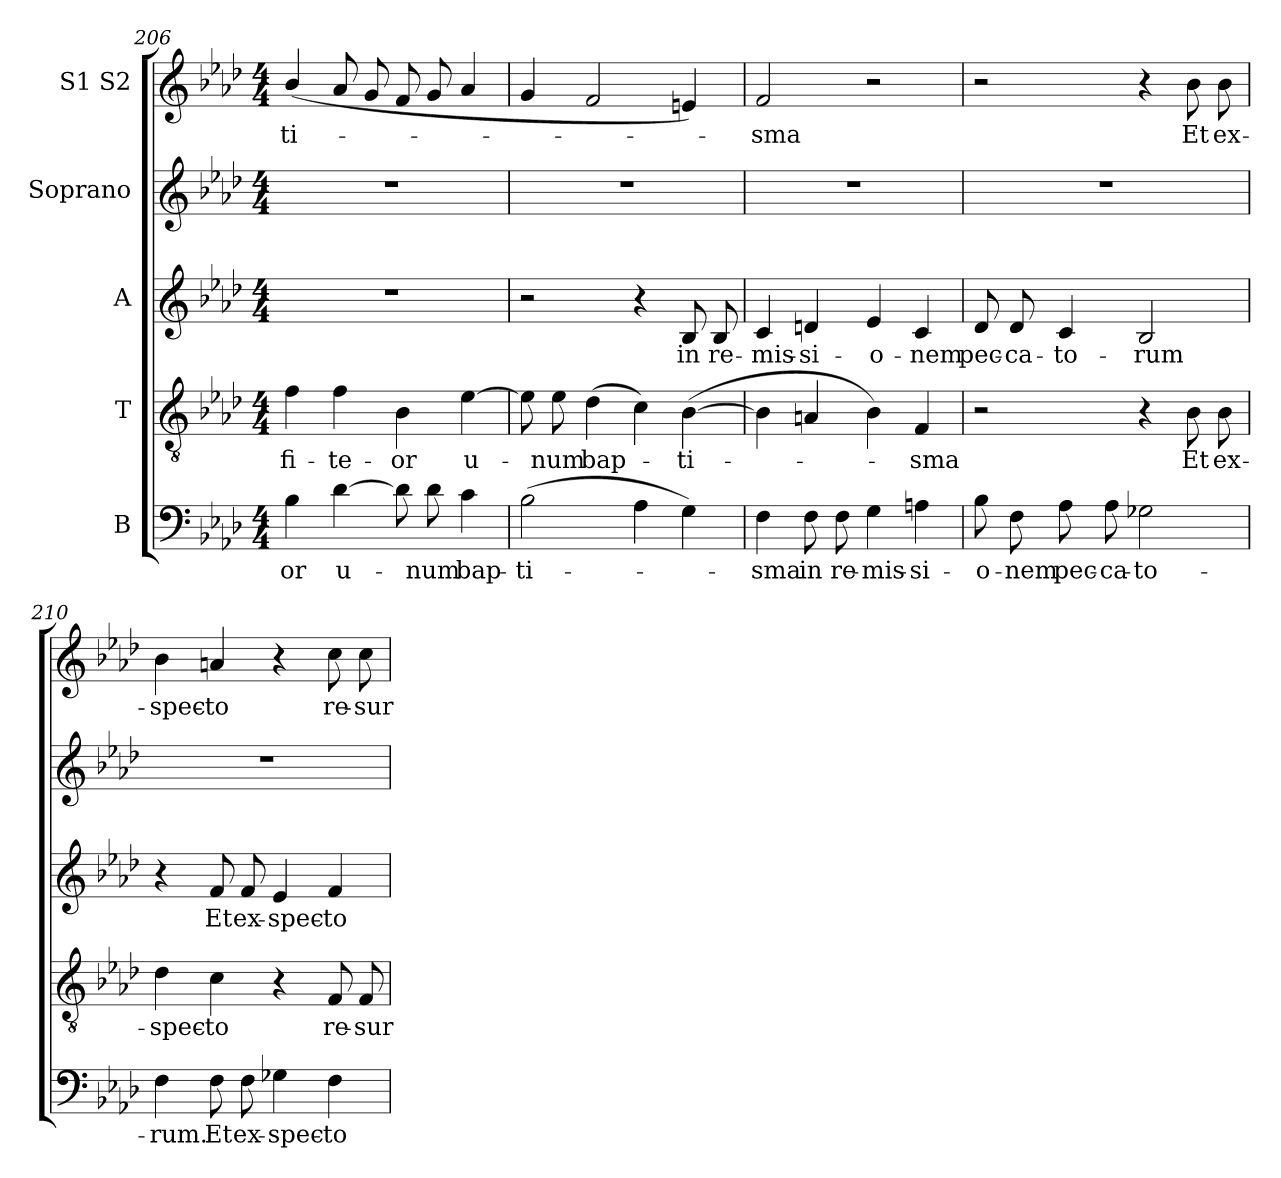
**kern	**text	**kern	**text	**kern	**text	**kern	**kern	**text
*part5	*part5	*part4	*part4	*part3	*part3	*part2	*part1	*part1
*staff5	*staff5	*staff4	*staff4	*staff3	*staff3	*staff2	*staff1	*staff1
*I"B	*	*I"T	*	*I"A	*	*I"Soprano	*I"S1 S2	*
*clefF4	*	*clefGv2	*	*clefG2	*	*clefG2	*clefG2	*
*	*	*ITrd7c12	*	*	*	*	*	*
*k[b-e-a-d-]	*	*k[b-e-a-d-]	*	*k[b-e-a-d-]	*	*k[b-e-a-d-]	*k[b-e-a-d-]	*
*f:	*	*f:	*	*f:	*	*f:	*f:	*
*M4/4	*	*M4/4	*	*M4/4	*	*M4/4	*M4/4	*
=206	=206	=206	=206	=206	=206	=206	=206	=206
!	!LO:LY:b:color=#000000	!	!	!	!	!	!	!
!	!	!	!LO:LY:b:color=#000000	!	!	!	!	!
!	!	!	!	!	!	!	!	!LO:LY:b:color=#000000
4B-i\	-or	4Fi\	-fi-	1r	.	1r	(4b-i/	-ti-
!	!LO:LY:b:color=#000000	!	!	!	!	!	!	!
!	!	!	!LO:LY:b:color=#000000	!	!	!	!	!
[4d-i\	u-	4Fi\	-te-	.	.	.	8a-i/	.
.	.	.	.	.	.	.	8gi/	.
!	!	!	!LO:LY:b:color=#000000	!	!	!	!	!
8d-i\]	.	4BB-i\	-or	.	.	.	8fi/	.
!	!LO:LY:b:color=#000000	!	!	!	!	!	!	!
8d-i\	-num	.	.	.	.	.	8gi/	.
!	!LO:LY:b:color=#000000	!	!	!	!	!	!	!
!	!	!	!LO:LY:b:color=#000000	!	!	!	!	!
4ci\	bap-	[4E-i\	u-	.	.	.	4a-i/	.
!!LO:LB:g=z
=207	=207	=207	=207	=207	=207	=207	=207	=207
!	!LO:LY:b:color=#000000	!	!	!	!	!	!	!
(2B-i\	-ti-	8E-i\]	.	2r	.	1r	4gi/	.
!	!	!	!LO:LY:b:color=#000000	!	!	!	!	!
.	.	8E-i\	-num	.	.	.	.	.
!	!	!	!LO:LY:b:color=#000000	!	!	!	!	!
.	.	(4D-i\	bap-	.	.	.	2fi/	.
4A-i\	.	4Ci\)	.	4r	.	.	.	.
!	!	!	!LO:LY:b:color=#000000	!	!	!	!	!
!	!	!	!	!	!LO:LY:b:color=#000000	!	!	!
4Gi\)	.	([4BB-i\	-ti-	8B-i/	in	.	4eni/)	.
!	!	!	!	!	!LO:LY:b:color=#000000	!	!	!
.	.	.	.	8B-i/	re-	.	.	.
=208	=208	=208	=208	=208	=208	=208	=208	=208
!	!LO:LY:b:color=#000000	!	!	!	!	!	!	!
!	!	!	!	!	!LO:LY:b:color=#000000	!	!	!
!	!	!	!	!	!	!	!	!LO:LY:b:color=#000000
4Fi\	-sma	4BB-i\]	.	4ci/	-mis-	1r	2fi/	-sma
!	!LO:LY:b:color=#000000	!	!	!	!	!	!	!
!	!	!	!	!	!LO:LY:b:color=#000000	!	!	!
8Fi\	in	4AAni/	.	4dni/	-si-	.	.	.
!	!LO:LY:b:color=#000000	!	!	!	!	!	!	!
8Fi\	re-	.	.	.	.	.	.	.
!	!LO:LY:b:color=#000000	!	!	!	!	!	!	!
!	!	!	!	!	!LO:LY:b:color=#000000	!	!	!
4Gi\	-mis-	4BB-i\)	.	4e-i/	-o-	.	2r	.
!	!LO:LY:b:color=#000000	!	!	!	!	!	!	!
!	!	!	!LO:LY:b:color=#000000	!	!	!	!	!
!	!	!	!	!	!LO:LY:b:color=#000000	!	!	!
4Ani\	-si-	4FFi/	-sma	4ci/	-nem	.	.	.
=209	=209	=209	=209	=209	=209	=209	=209	=209
!	!LO:LY:b:color=#000000	!	!	!	!	!	!	!
!	!	!	!	!	!LO:LY:b:color=#000000	!	!	!
8B-i\	-o-	2r	.	8d-i/	pec-	1r	2r	.
!	!LO:LY:b:color=#000000	!	!	!	!	!	!	!
!	!	!	!	!	!LO:LY:b:color=#000000	!	!	!
8Fi\	-nem	.	.	8d-i/	-ca-	.	.	.
!	!LO:LY:b:color=#000000	!	!	!	!	!	!	!
!	!	!	!	!	!LO:LY:b:color=#000000	!	!	!
8A-i\	pec-	.	.	4ci/	-to-	.	.	.
!	!LO:LY:b:color=#000000	!	!	!	!	!	!	!
8A-i\	-ca-	.	.	.	.	.	.	.
!	!LO:LY:b:color=#000000	!	!	!	!	!	!	!
!	!	!	!	!	!LO:LY:b:color=#000000	!	!	!
2G-Xi\	-to-	4r	.	2B-i/	-rum	.	4r	.
!	!	!	!LO:LY:b:color=#000000	!	!	!	!	!
!	!	!	!	!	!	!	!	!LO:LY:b:color=#000000
.	.	8BB-i\	Et	.	.	.	8b-i\	Et
!	!	!	!LO:LY:b:color=#000000	!	!	!	!	!
!	!	!	!	!	!	!	!	!LO:LY:b:color=#000000
.	.	8BB-i\	ex-	.	.	.	8b-i\	ex-
=210	=210	=210	=210	=210	=210	=210	=210	=210
!	!LO:LY:b:color=#000000	!	!	!	!	!	!	!
!	!	!	!LO:LY:b:color=#000000	!	!	!	!	!
!	!	!	!	!	!	!	!	!LO:LY:b:color=#000000
4Fi\	-rum.	4D-i\	-spec-	4r	.	1r	4b-i\	-spec-
!	!LO:LY:b:color=#000000	!	!	!	!	!	!	!
!	!	!	!LO:LY:b:color=#000000	!	!	!	!	!
!	!	!	!	!	!LO:LY:b:color=#000000	!	!	!
!	!	!	!	!	!	!	!	!LO:LY:b:color=#000000
8Fi\	Et	4Ci\	-to	8fi/	Et	.	4ani/	-to
!	!LO:LY:b:color=#000000	!	!	!	!	!	!	!
!	!	!	!	!	!LO:LY:b:color=#000000	!	!	!
8Fi\	ex-	.	.	8fi/	ex-	.	.	.
!	!LO:LY:b:color=#000000	!	!	!	!	!	!	!
!	!	!	!	!	!LO:LY:b:color=#000000	!	!	!
4G-Xi\	-spec-	4r	.	4e-i/	-spec-	.	4r	.
!	!LO:LY:b:color=#000000	!	!	!	!	!	!	!
!	!	!	!LO:LY:b:color=#000000	!	!	!	!	!
!	!	!	!	!	!LO:LY:b:color=#000000	!	!	!
!	!	!	!	!	!	!	!	!LO:LY:b:color=#000000
4Fi\	-to	8FFi/	re-	4fi/	-to	.	8cci\	re-
!	!	!	!LO:LY:b:color=#000000	!	!	!	!	!
!	!	!	!	!	!	!	!	!LO:LY:b:color=#000000
.	.	8FFi/	-sur-	.	.	.	8cci\	-sur-
=	=	=	=	=	=	=	=	=
*-	*-	*-	*-	*-	*-	*-	*-	*-
